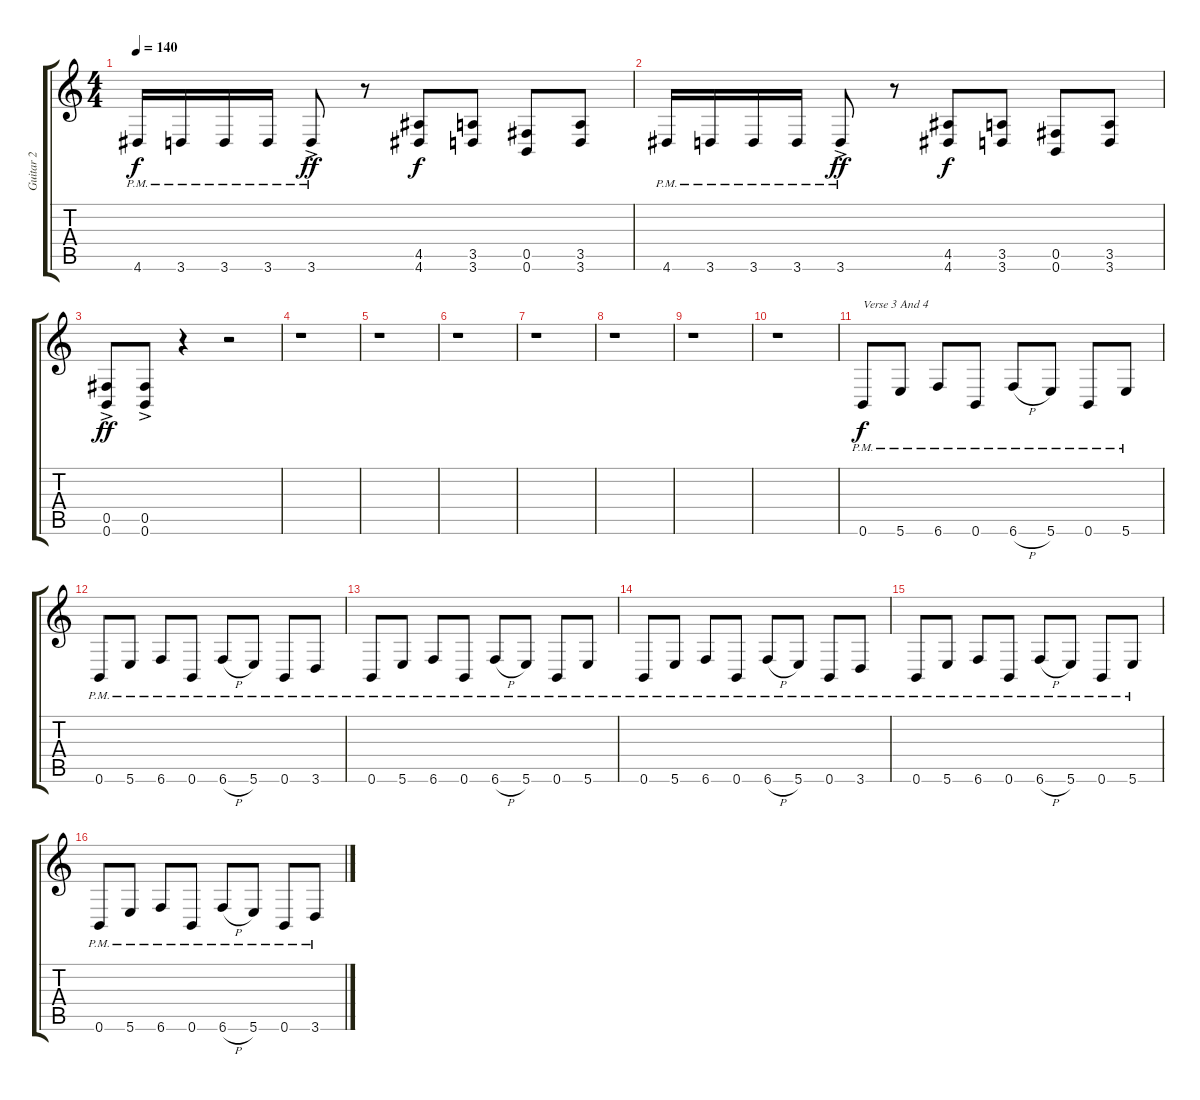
\track ("Guitar 2" "Guitar 2") {instrument distortionguitar}
\staff {score tabs}
\tuning (Db4 Ab3 E3 B2 Gb2 B1) {hide}
\ts (4 4)
\tempo 140
\clef g2
\ks c
4.6{pm}.16{dy f} 3.6{pm}.16 3.6{pm}.16 3.6{pm}.16 3.6{ac pm}.8{dy ff} r.8 (4.5 4.6).8{dy f} (3.5 3.6).8 (0.5 0.6).8 (3.5 3.6).8 |
4.6{pm}.16 3.6{pm}.16 3.6{pm}.16 3.6{pm}.16 3.6{ac pm}.8{dy ff} r.8 (4.5 4.6).8{dy f} (3.5 3.6).8 (0.5 0.6).8 (3.5 3.6).8 |
(0.5{ac} 0.6{ac}).8{dy ff} (0.5{ac} 0.6{ac}).8 r.4 r.2 |
r.1 |
r.1 |
r.1 |
r.1 |
r.1 |
r.1 |
r.1 |
0.6{pm}.8{txt "Verse 3 And 4" dy f} 5.6{pm}.8 6.6{pm}.8 0.6{pm}.8 6.6{h pm}.8 5.6{pm}.8 0.6{pm}.8 5.6{pm}.8 |
0.6{pm}.8 5.6{pm}.8 6.6{pm}.8 0.6{pm}.8 6.6{h pm}.8 5.6{pm}.8 0.6{pm}.8 3.6{pm}.8 |
0.6{pm}.8 5.6{pm}.8 6.6{pm}.8 0.6{pm}.8 6.6{h pm}.8 5.6{pm}.8 0.6{pm}.8 5.6{pm}.8 |
0.6{pm}.8 5.6{pm}.8 6.6{pm}.8 0.6{pm}.8 6.6{h pm}.8 5.6{pm}.8 0.6{pm}.8 3.6{pm}.8 |
0.6{pm}.8 5.6{pm}.8 6.6{pm}.8 0.6{pm}.8 6.6{h pm}.8 5.6{pm}.8 0.6{pm}.8 5.6{pm}.8 |
0.6{pm}.8 5.6{pm}.8 6.6{pm}.8 0.6{pm}.8 6.6{h pm}.8 5.6{pm}.8 0.6{pm}.8 3.6{pm}.8
